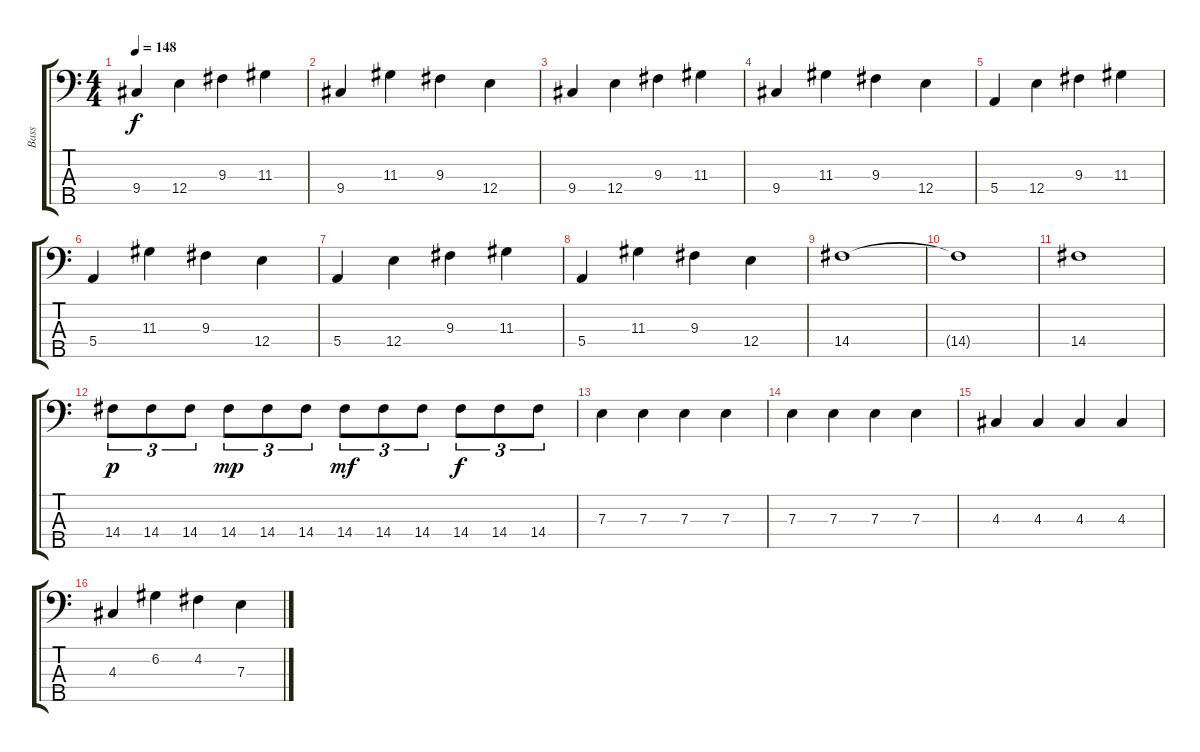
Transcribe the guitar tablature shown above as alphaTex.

\track ("Bass" "Bass") {instrument slapbass2}
\staff {score tabs}
\tuning (G2 D2 A1 E1 C1) {hide}
\ts (4 4)
\tempo 148
\clef f4
\ks c
9.4.4{dy f} 12.4.4 9.3.4 11.3.4 |
9.4.4 11.3.4 9.3.4 12.4.4 |
9.4.4 12.4.4 9.3.4 11.3.4 |
9.4.4 11.3.4 9.3.4 12.4.4 |
5.4.4 12.4.4 9.3.4 11.3.4 |
5.4.4 11.3.4 9.3.4 12.4.4 |
5.4.4 12.4.4 9.3.4 11.3.4 |
5.4.4 11.3.4 9.3.4 12.4.4 |
14.4.1 |
14.4{t}.1 |
14.4.1 |
14.4.8{tu (3 2) dy p} 14.4.8{tu (3 2)} 14.4.8{tu (3 2)} 14.4.8{tu (3 2) dy mp} 14.4.8{tu (3 2)} 14.4.8{tu (3 2)} 14.4.8{tu (3 2) dy mf} 14.4.8{tu (3 2)} 14.4.8{tu (3 2)} 14.4.8{tu (3 2) dy f} 14.4.8{tu (3 2)} 14.4.8{tu (3 2)} |
7.3.4 7.3.4 7.3.4 7.3.4 |
7.3.4 7.3.4 7.3.4 7.3.4 |
4.3.4 4.3.4 4.3.4 4.3.4 |
4.3.4 6.2.4 4.2.4 7.3.4
